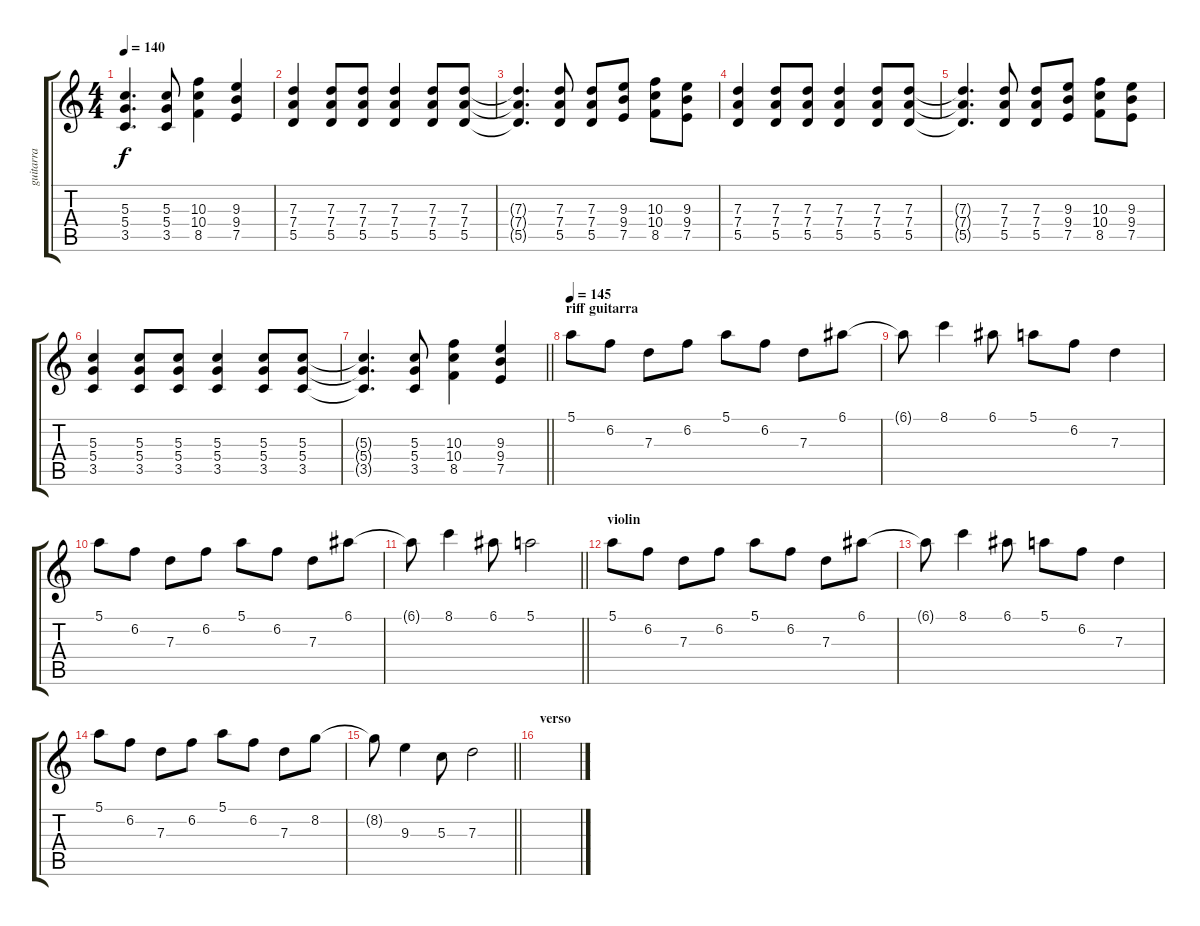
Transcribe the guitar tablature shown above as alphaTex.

\track ("guitarra" "guitarra") {instrument distortionguitar}
\staff {score tabs}
\tuning (E4 B3 G3 D3 A2 E2) {hide}
\ts (4 4)
\tempo 140
\clef g2
\ks c
(5.3{t} 5.4{t} 3.5{t}).4{d dy f} (5.3 5.4 3.5).8 (10.3 10.4 8.5).4 (9.3 9.4 7.5).4 |
(7.3 7.4 5.5).4 (7.3 7.4 5.5).8 (7.3 7.4 5.5).8 (7.3 7.4 5.5).4 (7.3 7.4 5.5).8 (7.3 7.4 5.5).8 |
(7.3{t} 7.4{t} 5.5{t}).4{d} (7.3 7.4 5.5).8 (7.3 7.4 5.5).8 (9.3 9.4 7.5).8 (10.3 10.4 8.5).8 (9.3 9.4 7.5).8 |
(7.3 7.4 5.5).4 (7.3 7.4 5.5).8 (7.3 7.4 5.5).8 (7.3 7.4 5.5).4 (7.3 7.4 5.5).8 (7.3 7.4 5.5).8 |
(7.3{t} 7.4{t} 5.5{t}).4{d} (7.3 7.4 5.5).8 (7.3 7.4 5.5).8 (9.3 9.4 7.5).8 (10.3 10.4 8.5).8 (9.3 9.4 7.5).8 |
(5.3 5.4 3.5).4 (5.3 5.4 3.5).8 (5.3 5.4 3.5).8 (5.3 5.4 3.5).4 (5.3 5.4 3.5).8 (5.3 5.4 3.5).8 |
\barLineRight lightlight
(5.3{t} 5.4{t} 3.5{t}).4{d} (5.3 5.4 3.5).8 (10.3 10.4 8.5).4 (9.3 9.4 7.5).4 |
\section ("" "riff guitarra")
\tempo 145
5.1.8{volume 15 instrument overdrivenguitar} 6.2.8 7.3.8 6.2.8 5.1.8 6.2.8 7.3.8 6.1.8 |
6.1{t}.8 8.1.4 6.1.8 5.1.8 6.2.8 7.3.4 |
5.1.8 6.2.8 7.3.8 6.2.8 5.1.8 6.2.8 7.3.8 6.1.8 |
\barLineRight lightlight
6.1{t}.8 8.1.4 6.1.8 5.1.2 |
\section ("" "violin")
5.1.8{instrument overdrivenguitar} 6.2.8 7.3.8 6.2.8 5.1.8 6.2.8 7.3.8 6.1.8 |
6.1{t}.8 8.1.4 6.1.8 5.1.8 6.2.8 7.3.4 |
5.1.8 6.2.8 7.3.8 6.2.8 5.1.8 6.2.8 7.3.8 8.2.8 |
\barLineRight lightlight
8.2{t}.8 9.3.4 5.3.8 7.3.2 |
\section ("" "verso")
